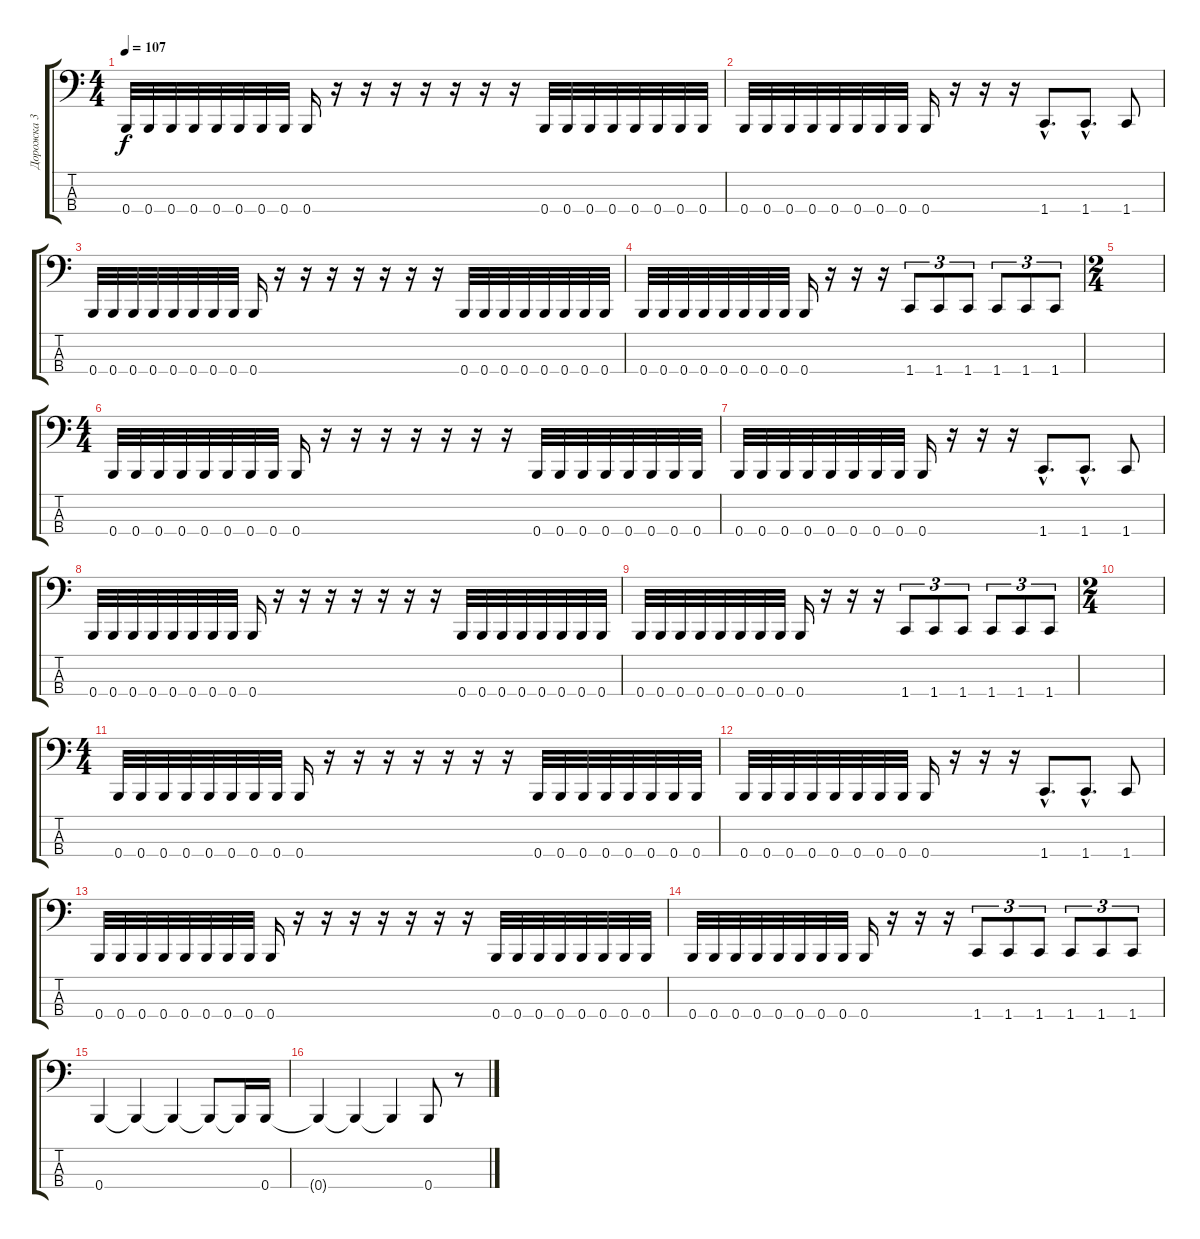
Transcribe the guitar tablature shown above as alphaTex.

\track ("Дорожка 3" "Дорожка 3") {instrument electricbasspick}
\staff {score tabs}
\tuning (E2 B1 Gb1 B0) {hide}
\ts (4 4)
\tempo 107
\clef f4
\ks c
0.4.32{dy f} 0.4.32 0.4.32 0.4.32 0.4.32 0.4.32 0.4.32 0.4.32 0.4.16 r.16 r.16 r.16 r.16 r.16 r.16 r.16 0.4.32 0.4.32 0.4.32 0.4.32 0.4.32 0.4.32 0.4.32 0.4.32 |
0.4.32 0.4.32 0.4.32 0.4.32 0.4.32 0.4.32 0.4.32 0.4.32 0.4.16 r.16 r.16 r.16 1.4{hac}.8{d} 1.4{hac}.8{d} 1.4.8 |
0.4.32 0.4.32 0.4.32 0.4.32 0.4.32 0.4.32 0.4.32 0.4.32 0.4.16 r.16 r.16 r.16 r.16 r.16 r.16 r.16 0.4.32 0.4.32 0.4.32 0.4.32 0.4.32 0.4.32 0.4.32 0.4.32 |
0.4.32 0.4.32 0.4.32 0.4.32 0.4.32 0.4.32 0.4.32 0.4.32 0.4.16 r.16 r.16 r.16 1.4.8{tu (3 2)} 1.4.8{tu (3 2)} 1.4.8{tu (3 2)} 1.4.8{tu (3 2)} 1.4.8{tu (3 2)} 1.4.8{tu (3 2)} |
\ts (2 4)
|
\ts (4 4)
0.4.32 0.4.32 0.4.32 0.4.32 0.4.32 0.4.32 0.4.32 0.4.32 0.4.16 r.16 r.16 r.16 r.16 r.16 r.16 r.16 0.4.32 0.4.32 0.4.32 0.4.32 0.4.32 0.4.32 0.4.32 0.4.32 |
0.4.32 0.4.32 0.4.32 0.4.32 0.4.32 0.4.32 0.4.32 0.4.32 0.4.16 r.16 r.16 r.16 1.4{hac}.8{d} 1.4{hac}.8{d} 1.4.8 |
0.4.32 0.4.32 0.4.32 0.4.32 0.4.32 0.4.32 0.4.32 0.4.32 0.4.16 r.16 r.16 r.16 r.16 r.16 r.16 r.16 0.4.32 0.4.32 0.4.32 0.4.32 0.4.32 0.4.32 0.4.32 0.4.32 |
0.4.32 0.4.32 0.4.32 0.4.32 0.4.32 0.4.32 0.4.32 0.4.32 0.4.16 r.16 r.16 r.16 1.4.8{tu (3 2)} 1.4.8{tu (3 2)} 1.4.8{tu (3 2)} 1.4.8{tu (3 2)} 1.4.8{tu (3 2)} 1.4.8{tu (3 2)} |
\ts (2 4)
|
\ts (4 4)
0.4.32 0.4.32 0.4.32 0.4.32 0.4.32 0.4.32 0.4.32 0.4.32 0.4.16 r.16 r.16 r.16 r.16 r.16 r.16 r.16 0.4.32 0.4.32 0.4.32 0.4.32 0.4.32 0.4.32 0.4.32 0.4.32 |
0.4.32 0.4.32 0.4.32 0.4.32 0.4.32 0.4.32 0.4.32 0.4.32 0.4.16 r.16 r.16 r.16 1.4{hac}.8{d} 1.4{hac}.8{d} 1.4.8 |
0.4.32 0.4.32 0.4.32 0.4.32 0.4.32 0.4.32 0.4.32 0.4.32 0.4.16 r.16 r.16 r.16 r.16 r.16 r.16 r.16 0.4.32 0.4.32 0.4.32 0.4.32 0.4.32 0.4.32 0.4.32 0.4.32 |
0.4.32 0.4.32 0.4.32 0.4.32 0.4.32 0.4.32 0.4.32 0.4.32 0.4.16 r.16 r.16 r.16 1.4.8{tu (3 2)} 1.4.8{tu (3 2)} 1.4.8{tu (3 2)} 1.4.8{tu (3 2)} 1.4.8{tu (3 2)} 1.4.8{tu (3 2)} |
0.4.4 0.4{t}.4 0.4{t}.4 0.4{t}.8 0.4{t}.16 0.4.16 |
0.4{t}.4 0.4{t}.4 0.4{t}.4 0.4.8 r.8
